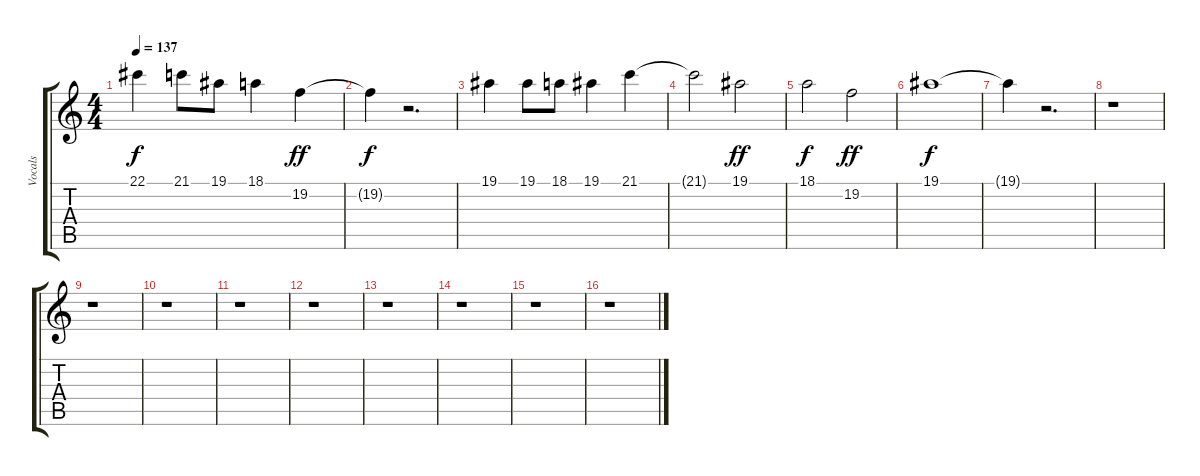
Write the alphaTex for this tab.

\track ("Vocals" "Vocals") {instrument lead2sawtooth}
\staff {score tabs}
\tuning (Eb4 Bb3 Gb3 Db3 Ab2 Eb2) {hide}
\ts (4 4)
\tempo 137
\clef g2
\ks c
22.1.4{dy f} 21.1.8 19.1.8 18.1.4 19.2.4{dy ff} |
19.2{t}.4{dy f} r.2{d} |
19.1.4 19.1.8 18.1.8 19.1.4 21.1.4 |
21.1{t}.2 19.1.2{dy ff} |
18.1.2{dy f} 19.2.2{dy ff} |
\section ("" "")
19.1.1{dy f} |
19.1{t}.4 r.2{d} |
r.1 |
r.1 |
r.1 |
r.1 |
r.1 |
r.1 |
r.1 |
r.1 |
r.1
